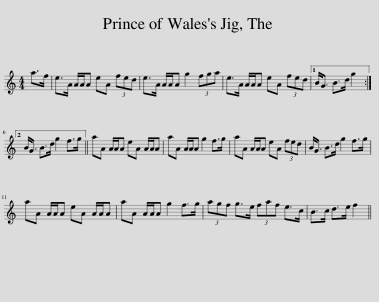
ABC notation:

X:1
L:1/8
M:4/4
I:linebreak $
K:C
V:1 treble
V:1
 a>f | e>A A/A/A eA (3fed | e>A A/A/A g2 (3fga | e>A A/A/A eA (3fed |1 B<G B>d g2 :|2$ %5
 B<G B>d g2 f>g || aA A/A/A eA A/A/A | aA A/A/A g2 f>g | aA A/A/A eA (3fed | B<G B>d g2 f>g |$ %10
 aA A/A/A eA A/A/A | aA A/A/A g2 f>g | (3agf g>e (3faf e>c | B>c d>e f2 || %14
